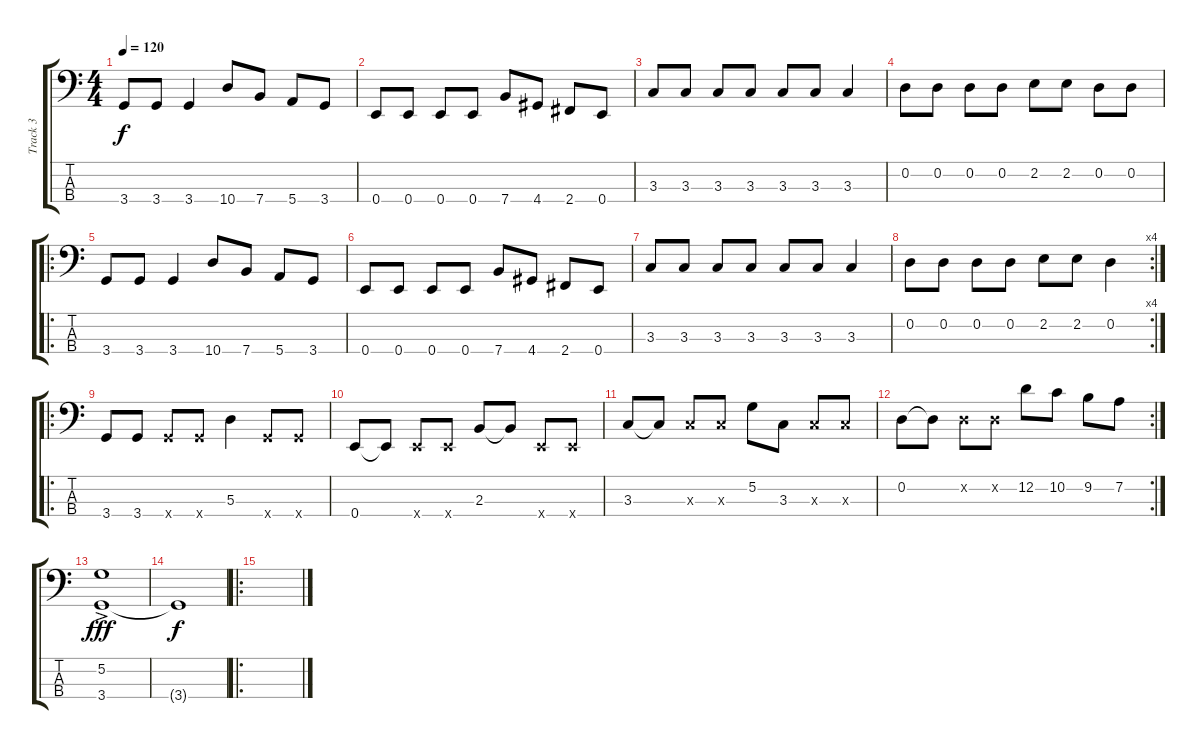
\track ("Track 3" "Track 3") {instrument electricbasspick}
\staff {score tabs}
\tuning (G2 D2 A1 E1) {hide}
\ts (4 4)
\tempo 120
\clef f4
\ks c
3.4.8{dy f instrument electricbasspick} 3.4.8 3.4.4 10.4.8 7.4.8 5.4.8 3.4.8 |
0.4.8 0.4.8 0.4.8 0.4.8 7.4.8 4.4.8 2.4.8 0.4.8 |
3.3.8 3.3.8 3.3.8 3.3.8 3.3.8 3.3.8 3.3.4 |
0.2.8 0.2.8 0.2.8 0.2.8 2.2.8 2.2.8 0.2.8 0.2.8 |
\ro
3.4.8 3.4.8 3.4.4 10.4.8 7.4.8 5.4.8 3.4.8 |
0.4.8 0.4.8 0.4.8 0.4.8 7.4.8 4.4.8 2.4.8 0.4.8 |
3.3.8 3.3.8 3.3.8 3.3.8 3.3.8 3.3.8 3.3.4 |
\rc 4
0.2.8 0.2.8 0.2.8 0.2.8 2.2.8 2.2.8 0.2.4 |
\ro
3.4.8 3.4.8 3.4{x}.8 3.4{x}.8 5.3.4 3.4{x}.8 3.4{x}.8 |
0.4.8 0.4{t}.8 0.4{x}.8 0.4{x}.8 2.3.8 2.3{t}.8 0.4{x}.8 0.4{x}.8 |
3.3.8 3.3{t}.8 3.3{x}.8 3.3{x}.8 5.2.8 3.3.8 3.3{x}.8 3.3{x}.8 |
\rc 2
0.2.8 0.2{t}.8 0.2{x}.8 0.2{x}.8 12.2.8 10.2.8 9.2.8 7.2.8 |
(5.2 3.4{ac}).1{dy fff} |
3.4{t}.1{dy f} |
\ro
